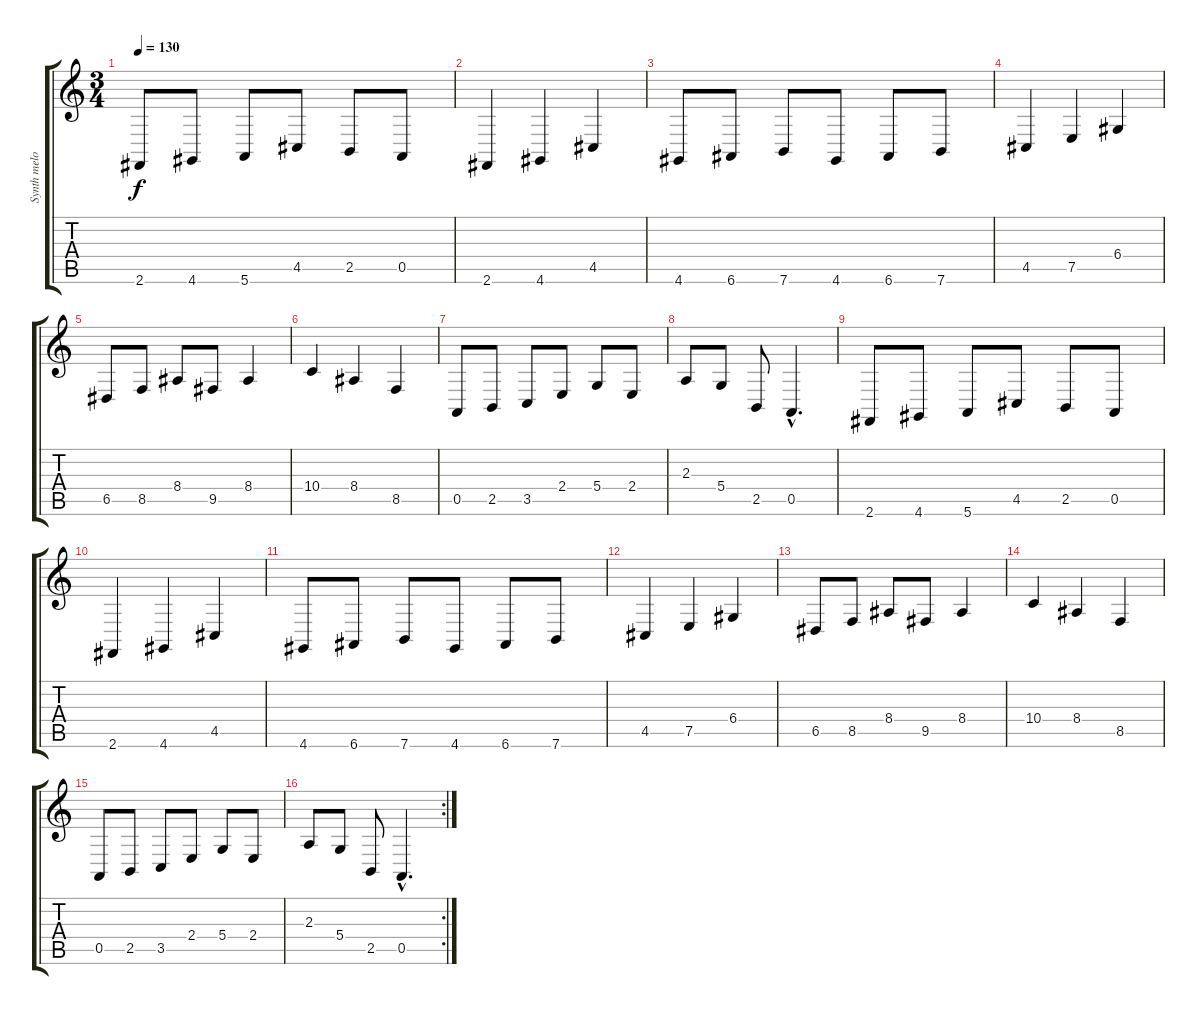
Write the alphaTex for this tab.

\track ("Synth melody" "Synth melo") {instrument lead1square}
\staff {score tabs}
\tuning (E4 B3 G3 D3 A2 E2) {hide}
\ts (3 4)
\tempo 130
\clef g2
\ks c
2.6.8{dy f} 4.6.8 5.6.8 4.5.8 2.5.8 0.5.8 |
2.6.4 4.6.4 4.5.4 |
4.6.8 6.6.8 7.6.8 4.6.8 6.6.8 7.6.8 |
4.5.4 7.5.4 6.4.4 |
6.5.8 8.5.8 8.4.8 9.5.8 8.4.4 |
10.4.4 8.4.4 8.5.4 |
0.5.8 2.5.8 3.5.8 2.4.8 5.4.8 2.4.8 |
2.3.8 5.4.8 2.5.8 0.5{hac}.4{d} |
2.6.8 4.6.8 5.6.8 4.5.8 2.5.8 0.5.8 |
2.6.4 4.6.4 4.5.4 |
4.6.8 6.6.8 7.6.8 4.6.8 6.6.8 7.6.8 |
4.5.4 7.5.4 6.4.4 |
6.5.8 8.5.8 8.4.8 9.5.8 8.4.4 |
10.4.4 8.4.4 8.5.4 |
0.5.8 2.5.8 3.5.8 2.4.8 5.4.8 2.4.8 |
\rc 2
2.3.8 5.4.8 2.5.8 0.5{hac}.4{d}
